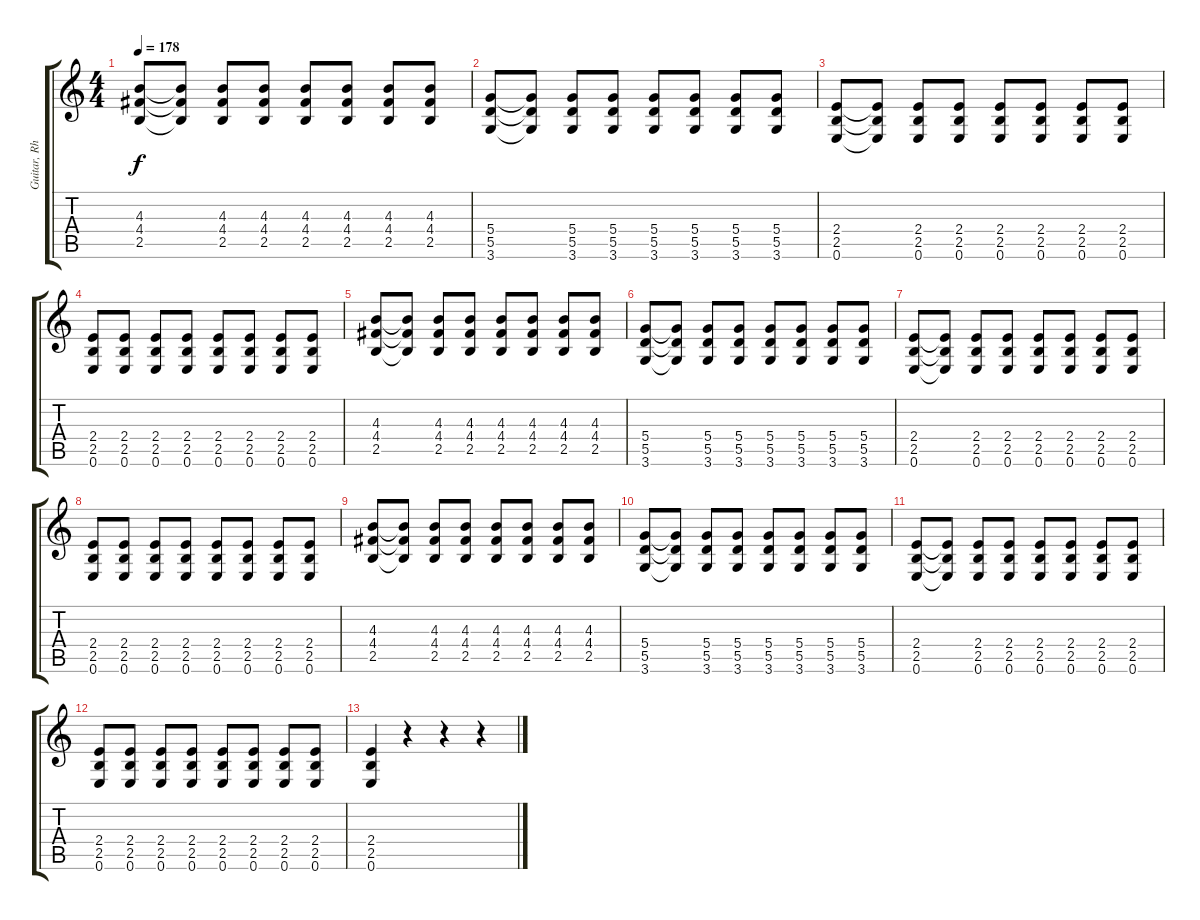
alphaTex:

\track ("Guitar, Rhythm" "Guitar, Rh") {instrument distortionguitar}
\staff {score tabs}
\tuning (E4 B3 G3 D3 A2 E2) {hide}
\ts (4 4)
\tempo 178
\clef g2
\ks c
(4.3 4.4 2.5).8{dy f} (4.3{t} 4.4{t} 2.5{t}).8 (4.3 4.4 2.5).8 (4.3 4.4 2.5).8 (4.3 4.4 2.5).8 (4.3 4.4 2.5).8 (4.3 4.4 2.5).8 (4.3 4.4 2.5).8 |
(5.4 5.5 3.6).8 (5.4{t} 5.5{t} 3.6{t}).8 (5.4 5.5 3.6).8 (5.4 5.5 3.6).8 (5.4 5.5 3.6).8 (5.4 5.5 3.6).8 (5.4 5.5 3.6).8 (5.4 5.5 3.6).8 |
(2.4 2.5 0.6).8 (2.4{t} 2.5{t} 0.6{t}).8 (2.4 2.5 0.6).8 (2.4 2.5 0.6).8 (2.4 2.5 0.6).8 (2.4 2.5 0.6).8 (2.4 2.5 0.6).8 (2.4 2.5 0.6).8 |
(2.4 2.5 0.6).8 (2.4 2.5 0.6).8 (2.4 2.5 0.6).8 (2.4 2.5 0.6).8 (2.4 2.5 0.6).8 (2.4 2.5 0.6).8 (2.4 2.5 0.6).8 (2.4 2.5 0.6).8 |
(4.3 4.4 2.5).8 (4.3{t} 4.4{t} 2.5{t}).8 (4.3 4.4 2.5).8 (4.3 4.4 2.5).8 (4.3 4.4 2.5).8 (4.3 4.4 2.5).8 (4.3 4.4 2.5).8 (4.3 4.4 2.5).8 |
(5.4 5.5 3.6).8 (5.4{t} 5.5{t} 3.6{t}).8 (5.4 5.5 3.6).8 (5.4 5.5 3.6).8 (5.4 5.5 3.6).8 (5.4 5.5 3.6).8 (5.4 5.5 3.6).8 (5.4 5.5 3.6).8 |
(2.4 2.5 0.6).8 (2.4{t} 2.5{t} 0.6{t}).8 (2.4 2.5 0.6).8 (2.4 2.5 0.6).8 (2.4 2.5 0.6).8 (2.4 2.5 0.6).8 (2.4 2.5 0.6).8 (2.4 2.5 0.6).8 |
(2.4 2.5 0.6).8 (2.4 2.5 0.6).8 (2.4 2.5 0.6).8 (2.4 2.5 0.6).8 (2.4 2.5 0.6).8 (2.4 2.5 0.6).8 (2.4 2.5 0.6).8 (2.4 2.5 0.6).8 |
(4.3 4.4 2.5).8 (4.3{t} 4.4{t} 2.5{t}).8 (4.3 4.4 2.5).8 (4.3 4.4 2.5).8 (4.3 4.4 2.5).8 (4.3 4.4 2.5).8 (4.3 4.4 2.5).8 (4.3 4.4 2.5).8 |
(5.4 5.5 3.6).8 (5.4{t} 5.5{t} 3.6{t}).8 (5.4 5.5 3.6).8 (5.4 5.5 3.6).8 (5.4 5.5 3.6).8 (5.4 5.5 3.6).8 (5.4 5.5 3.6).8 (5.4 5.5 3.6).8 |
(2.4 2.5 0.6).8 (2.4{t} 2.5{t} 0.6{t}).8 (2.4 2.5 0.6).8 (2.4 2.5 0.6).8 (2.4 2.5 0.6).8 (2.4 2.5 0.6).8 (2.4 2.5 0.6).8 (2.4 2.5 0.6).8 |
(2.4 2.5 0.6).8 (2.4 2.5 0.6).8 (2.4 2.5 0.6).8 (2.4 2.5 0.6).8 (2.4 2.5 0.6).8 (2.4 2.5 0.6).8 (2.4 2.5 0.6).8 (2.4 2.5 0.6).8 |
(2.4 2.5 0.6).4 r.4 r.4 r.4
